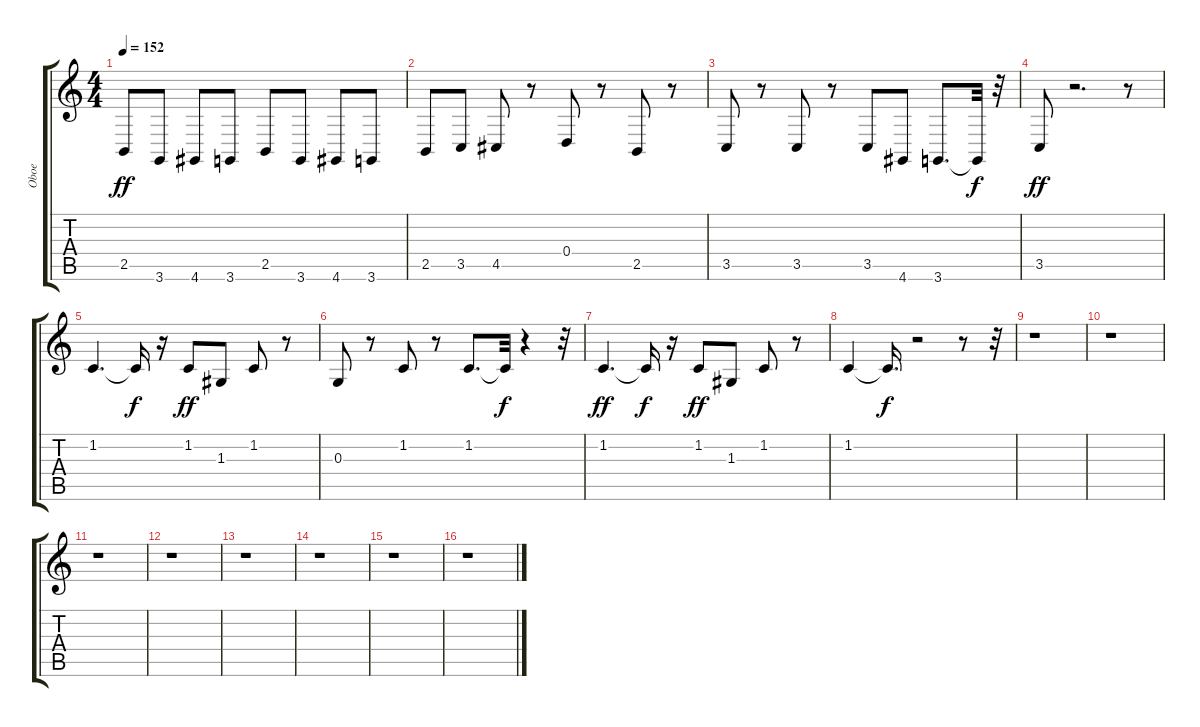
\track ("Oboe" "Oboe") {instrument oboe}
\staff {score tabs}
\tuning (E4 B3 G3 D3 A2 E2) {hide}
\ts (4 4)
\tempo 152
\clef g2
\ks c
2.5.8{dy ff} 3.6.8 4.6.8 3.6.8 2.5.8 3.6.8 4.6.8 3.6.8 |
2.5.8 3.5.8 4.5.8 r.8 0.4.8 r.8 2.5.8 r.8 |
3.5.8 r.8 3.5.8 r.8 3.5.8 4.6.8 3.6.8{d} 3.6{t}.32{dy f} r.32 |
3.5.8{dy ff} r.2{d} r.8 |
1.2.4{d} 1.2{t}.16{dy f} r.16 1.2.8{dy ff} 1.3.8 1.2.8 r.8 |
0.3.8 r.8 1.2.8 r.8 1.2.8{d} 1.2{t}.32{dy f} r.4 r.32 |
1.2.4{d dy ff} 1.2{t}.16{dy f} r.16 1.2.8{dy ff} 1.3.8 1.2.8 r.8 |
1.2.4 1.2{t}.16{d dy f} r.2 r.8 r.32 |
r.1 |
r.1 |
r.1 |
r.1 |
r.1 |
r.1 |
r.1 |
r.1
